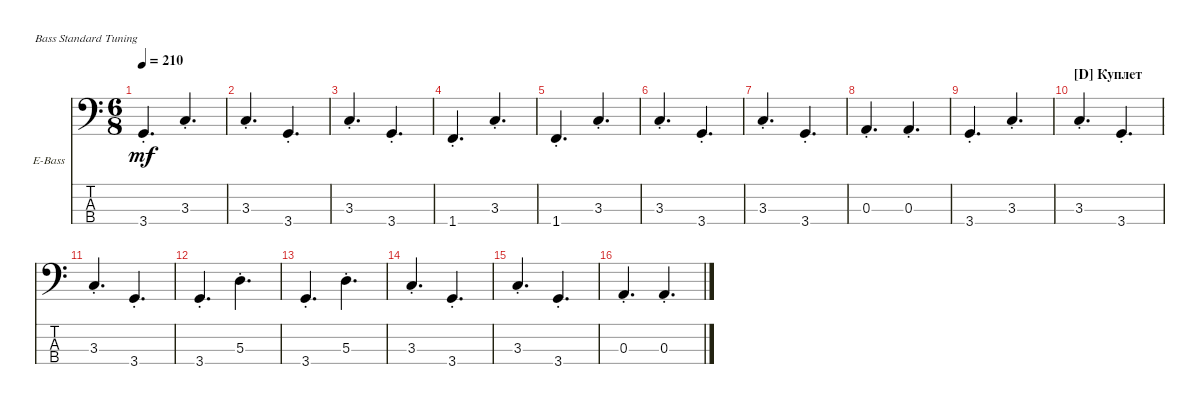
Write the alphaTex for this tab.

\defaultSystemsLayout 4
\bracketExtendMode nobrackets
\firstSystemTrackNameOrientation horizontal
\otherSystemsTrackNameOrientation horizontal
\track ("Electric Bass" "E-Bass") {instrument electricbassfinger}
\staff {score tabs}
\tuning (G2 D2 A1 E1)
\ts (6 8)
\tempo 210
\clef f4
\scale
0.333333
\ks c
3.4{st}.4{d dy mf} 3.3{st}.4{d} |
\scale
0.333333 3.3{st}.4{d} 3.4{st}.4{d} |
\scale
0.333333 3.3{st}.4{d} 3.4{st}.4{d} |
\scale
0.333333 1.4{st}.4{d} 3.3{st}.4{d} |
\scale
0.333333 1.4{st}.4{d} 3.3{st}.4{d} |
\scale
0.333333 3.3{st}.4{d} 3.4{st}.4{d} |
\scale
0.333333 3.3{st}.4{d} 3.4{st}.4{d} |
\scale
0.333333 0.3{st}.4{d} 0.3{st}.4{d} |
\scale
0.333333 3.4{st}.4{d} 3.3{st}.4{d} |
\section ("D" "Куплет")
\scale
0.333333 3.3{st}.4{d} 3.4{st}.4{d} |
\scale
0.333333 3.3{st}.4{d} 3.4{st}.4{d} |
\scale
0.333333 3.4{st}.4{d} 5.3{st}.4{d} |
\scale
0.333333 3.4{st}.4{d} 5.3{st}.4{d} |
\scale
0.333333 3.3{st}.4{d} 3.4{st}.4{d} |
\scale
0.333333 3.3{st}.4{d} 3.4{st}.4{d} |
\scale
0.333333 0.3{st}.4{d} 0.3{st}.4{d}
